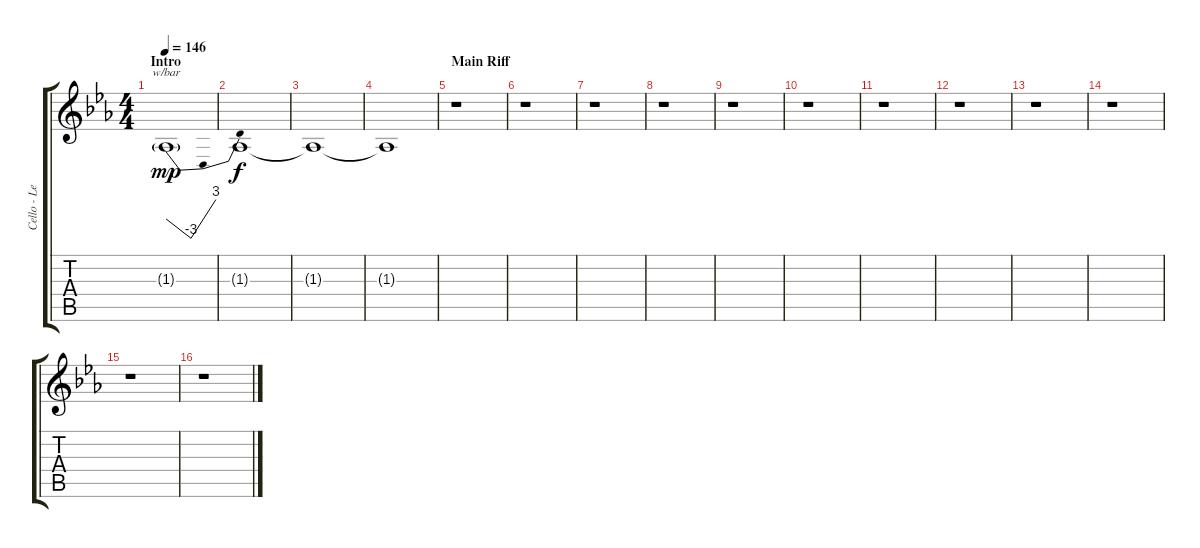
\track ("Cello - Lead" "Cello - Le") {instrument cello}
\staff {score tabs}
\tuning (E4 B3 G3 D3 A2 E2) {hide}
\ts (4 4)
\section ("" "Intro")
\tempo 146
\clef g2
\ks eb
1.3{g}.1{tbe (dip default 0 0 30 -12 60 12) dy mp instrument applause} |
1.3{t}.1{dy f} |
1.3{t}.1 |
1.3{t}.1 |
\section ("" "Main Riff")
r.1{instrument cello} |
r.1 |
r.1 |
r.1 |
r.1 |
r.1 |
r.1 |
r.1 |
r.1 |
r.1 |
r.1 |
r.1
